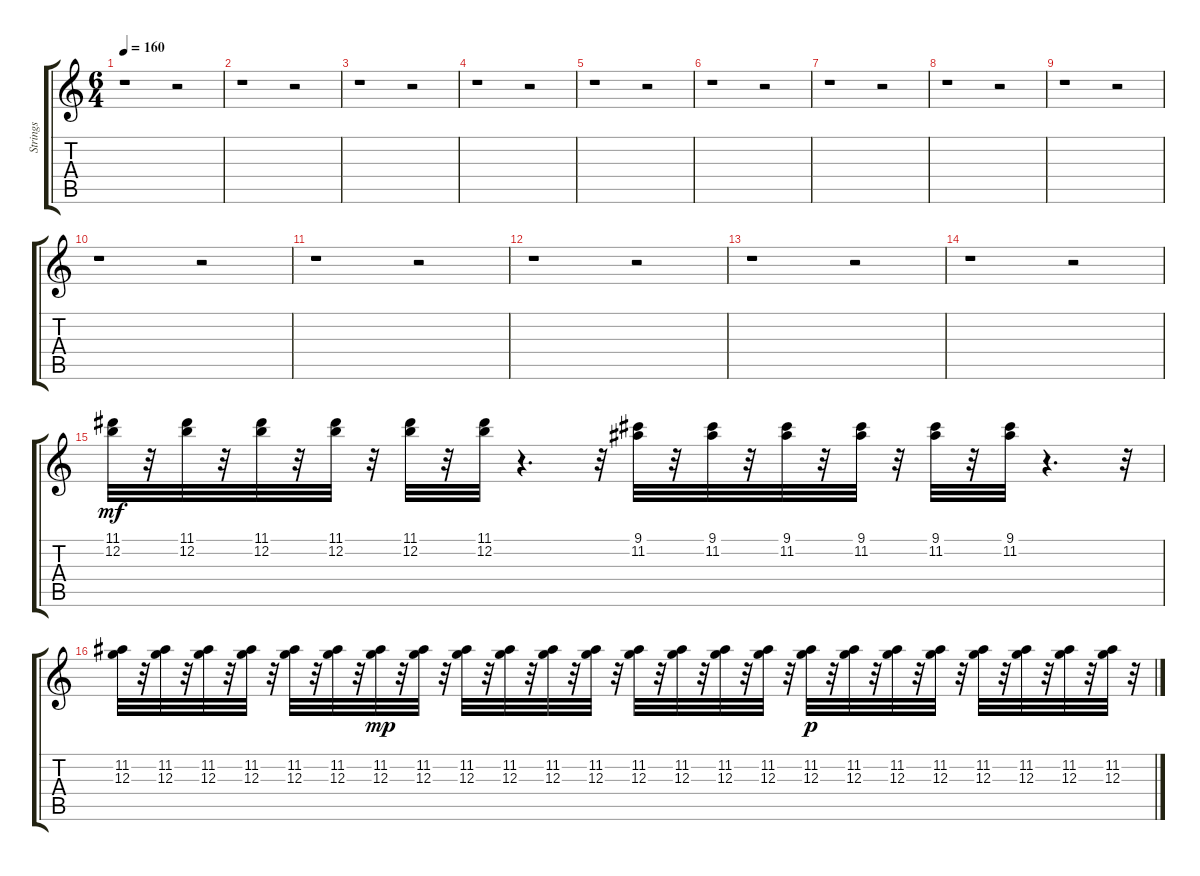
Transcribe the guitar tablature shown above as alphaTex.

\track ("Strings" "Strings") {instrument banjo}
\staff {score tabs}
\tuning (E4 B3 G3 D3 A2 E2) {hide}
\displaytranspose 12
\ts (6 4)
\tempo 160
\clef g2
\ks c
r.1{dy ppp} r.2 |
r.1 r.2 |
r.1 r.2 |
r.1 r.2 |
r.1 r.2 |
r.1 r.2 |
r.1 r.2 |
r.1 r.2 |
r.1 r.2 |
r.1 r.2 |
r.1 r.2 |
r.1 r.2 |
r.1 r.2 |
r.1 r.2 |
(11.1 12.2).32{dy mf} r.32 (11.1 12.2).32 r.32 (11.1 12.2).32 r.32 (11.1 12.2).32 r.32 (11.1 12.2).32 r.32 (11.1 12.2).32 r.4{d} r.32 (9.1 11.2).32 r.32 (9.1 11.2).32 r.32 (9.1 11.2).32 r.32 (9.1 11.2).32 r.32 (9.1 11.2).32 r.32 (9.1 11.2).32 r.4{d} r.32 |
(11.2 12.3).32 r.32 (11.2 12.3).32 r.32 (11.2 12.3).32 r.32 (11.2 12.3).32 r.32 (11.2 12.3).32 r.32 (11.2 12.3).32 r.32 (11.2 12.3).32{dy mp} r.32 (11.2 12.3).32 r.32 (11.2 12.3).32 r.32 (11.2 12.3).32 r.32 (11.2 12.3).32 r.32 (11.2 12.3).32 r.32 (11.2 12.3).32 r.32 (11.2 12.3).32 r.32 (11.2 12.3).32 r.32 (11.2 12.3).32 r.32 (11.2 12.3).32{dy p} r.32 (11.2 12.3).32 r.32 (11.2 12.3).32 r.32 (11.2 12.3).32 r.32 (11.2 12.3).32 r.32 (11.2 12.3).32 r.32 (11.2 12.3).32 r.32 (11.2 12.3).32 r.32
